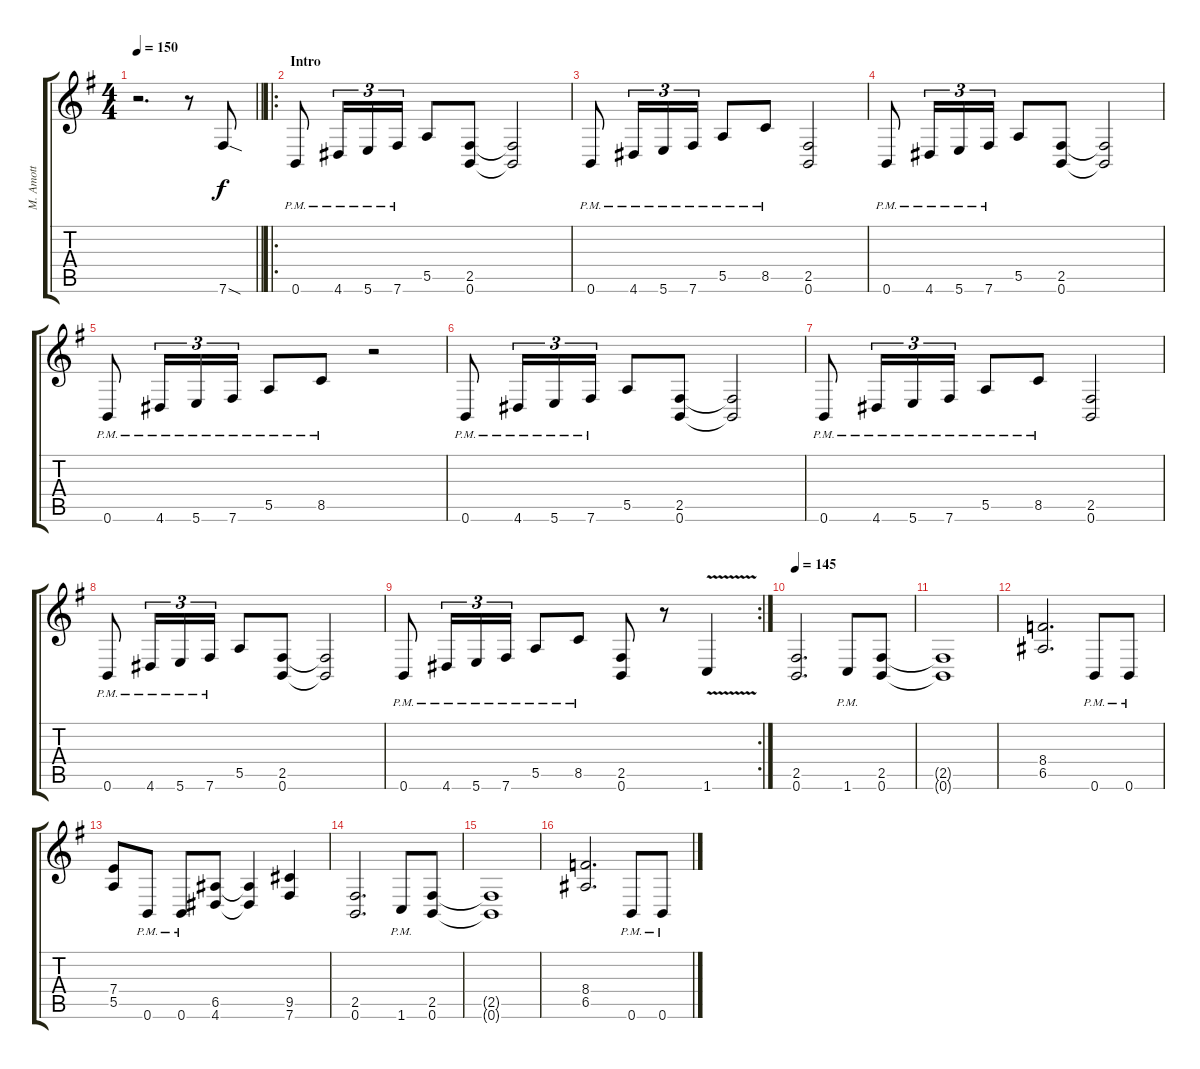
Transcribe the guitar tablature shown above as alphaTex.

\track ("M. Amott" "M. Amott") {instrument distortionguitar}
\staff {score tabs}
\tuning (B3 Gb3 D3 A2 E2 B1) {hide}
\ts (4 4)
\tempo 150
\clef g2
\barLineRight lightlight
\ks g
r.2{d dy f instrument distortionguitar} r.8 7.6{sod}.8 |
\ro
\section ("" "Intro")
0.6{pm}.8 4.6{pm}.16{tu (3 2)} 5.6{pm}.16{tu (3 2)} 7.6{pm}.16{tu (3 2)} 5.5.8 (2.5 0.6).8 (2.5{t} 0.6{t}).2 |
0.6{pm}.8 4.6{pm}.16{tu (3 2)} 5.6{pm}.16{tu (3 2)} 7.6{pm}.16{tu (3 2)} 5.5{pm}.8 8.5{pm}.8 (2.5 0.6).2 |
0.6{pm}.8 4.6{pm}.16{tu (3 2)} 5.6{pm}.16{tu (3 2)} 7.6{pm}.16{tu (3 2)} 5.5.8 (2.5 0.6).8 (2.5{t} 0.6{t}).2 |
0.6{pm}.8 4.6{pm}.16{tu (3 2)} 5.6{pm}.16{tu (3 2)} 7.6{pm}.16{tu (3 2)} 5.5{pm}.8 8.5{pm}.8 r.2 |
0.6{pm}.8 4.6{pm}.16{tu (3 2)} 5.6{pm}.16{tu (3 2)} 7.6{pm}.16{tu (3 2)} 5.5.8 (2.5 0.6).8 (2.5{t} 0.6{t}).2 |
0.6{pm}.8 4.6{pm}.16{tu (3 2)} 5.6{pm}.16{tu (3 2)} 7.6{pm}.16{tu (3 2)} 5.5{pm}.8 8.5{pm}.8 (2.5 0.6).2 |
0.6{pm}.8 4.6{pm}.16{tu (3 2)} 5.6{pm}.16{tu (3 2)} 7.6{pm}.16{tu (3 2)} 5.5.8 (2.5 0.6).8 (2.5{t} 0.6{t}).2 |
\rc 2
0.6{pm}.8 4.6{pm}.16{tu (3 2)} 5.6{pm}.16{tu (3 2)} 7.6{pm}.16{tu (3 2)} 5.5{pm}.8 8.5{pm}.8 (2.5 0.6).8 r.8 1.6{v}.4 |
\tempo 145
(2.5 0.6).2{d} 1.6{pm}.8 (2.5 0.6).8 |
(2.5{t} 0.6{t}).1 |
(8.4 6.5).2{d} 0.6{pm}.8 0.6{pm}.8 |
(7.4 5.5).8 0.6{pm}.8 0.6{pm}.8 (6.5 4.6).8 (6.5{t} 4.6{t}).4 (9.5 7.6).4 |
(2.5 0.6).2{d} 1.6{pm}.8 (2.5 0.6).8 |
(2.5{t} 0.6{t}).1 |
(8.4 6.5).2{d} 0.6{pm}.8 0.6{pm}.8
